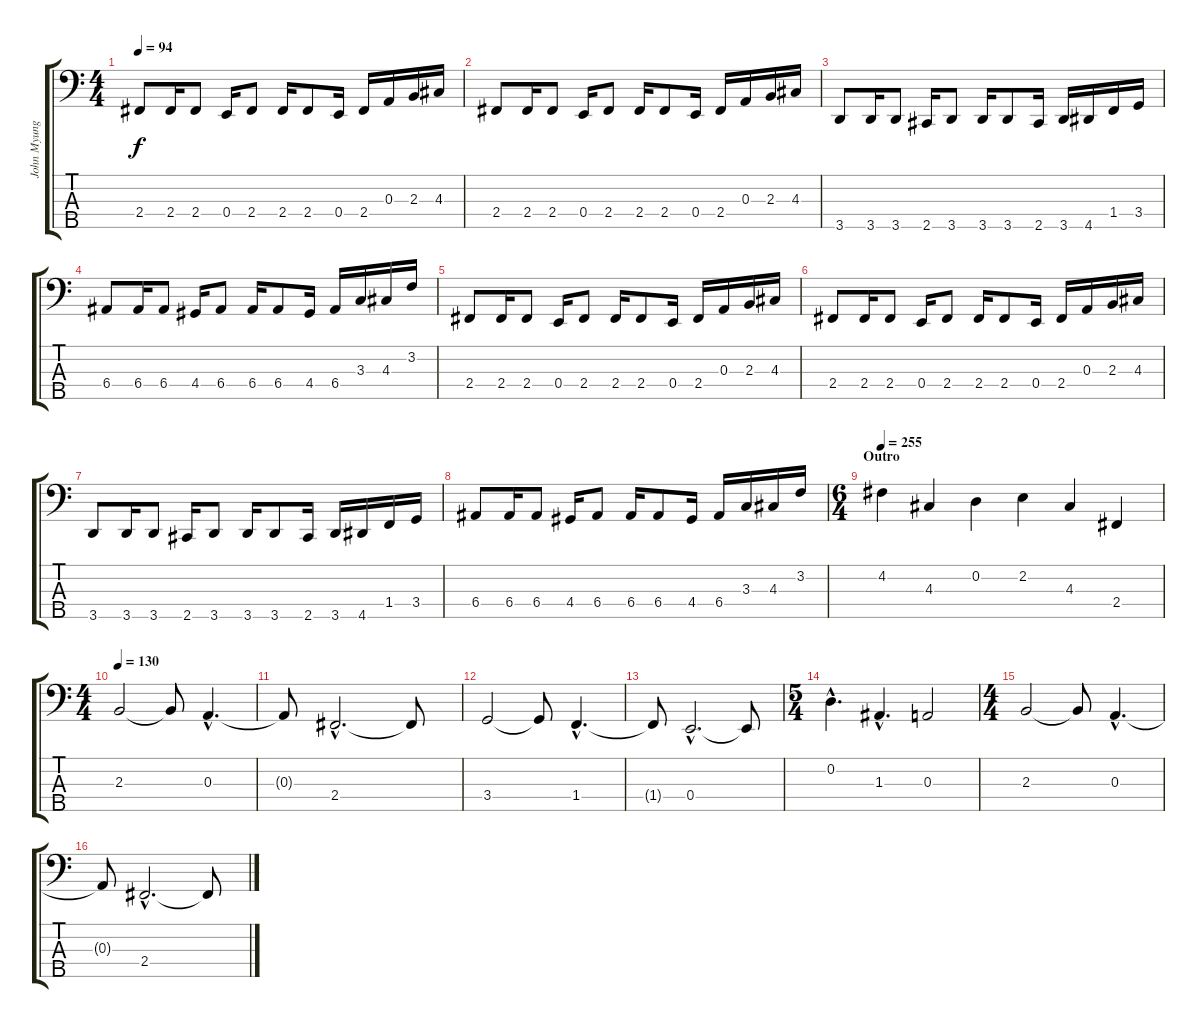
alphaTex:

\track ("John Myung" "John Myung") {instrument electricbassfinger}
\staff {score tabs}
\tuning (G2 D2 A1 E1 B0) {hide}
\ts (4 4)
\tempo 94
\clef f4
\ks c
2.4.8{dy f} 2.4.16 2.4.8 0.4.16 2.4.8 2.4.16 2.4.8 0.4.16 2.4.16 0.3.16 2.3.16 4.3.16 |
2.4.8 2.4.16 2.4.8 0.4.16 2.4.8 2.4.16 2.4.8 0.4.16 2.4.16 0.3.16 2.3.16 4.3.16 |
3.5.8 3.5.16 3.5.8 2.5.16 3.5.8 3.5.16 3.5.8 2.5.16 3.5.16 4.5.16 1.4.16 3.4.16 |
6.4.8 6.4.16 6.4.8 4.4.16 6.4.8 6.4.16 6.4.8 4.4.16 6.4.16 3.3.16 4.3.16 3.2.16 |
2.4.8 2.4.16 2.4.8 0.4.16 2.4.8 2.4.16 2.4.8 0.4.16 2.4.16 0.3.16 2.3.16 4.3.16 |
2.4.8 2.4.16 2.4.8 0.4.16 2.4.8 2.4.16 2.4.8 0.4.16 2.4.16 0.3.16 2.3.16 4.3.16 |
3.5.8 3.5.16 3.5.8 2.5.16 3.5.8 3.5.16 3.5.8 2.5.16 3.5.16 4.5.16 1.4.16 3.4.16 |
6.4.8 6.4.16 6.4.8 4.4.16 6.4.8 6.4.16 6.4.8 4.4.16 6.4.16 3.3.16 4.3.16 3.2.16 |
\ts (6 4)
\section ("" "Outro")
\tempo 255
4.2.4 4.3.4 0.2.4 2.2.4 4.3.4 2.4.4 |
\ts (4 4)
\tempo 130
2.3.2 2.3{t}.8 0.3{hac}.4{d} |
0.3{t}.8 2.4{hac}.2{d} 2.4{t}.8 |
3.4.2 3.4{t}.8 1.4{hac}.4{d} |
1.4{t}.8 0.4{hac}.2{d} 0.4{t}.8 |
\ts (5 4)
0.2{hac}.4{d} 1.3{hac}.4{d} 0.3.2 |
\ts (4 4)
2.3.2 2.3{t}.8 0.3{hac}.4{d} |
0.3{t}.8 2.4{hac}.2{d} 2.4{t}.8
